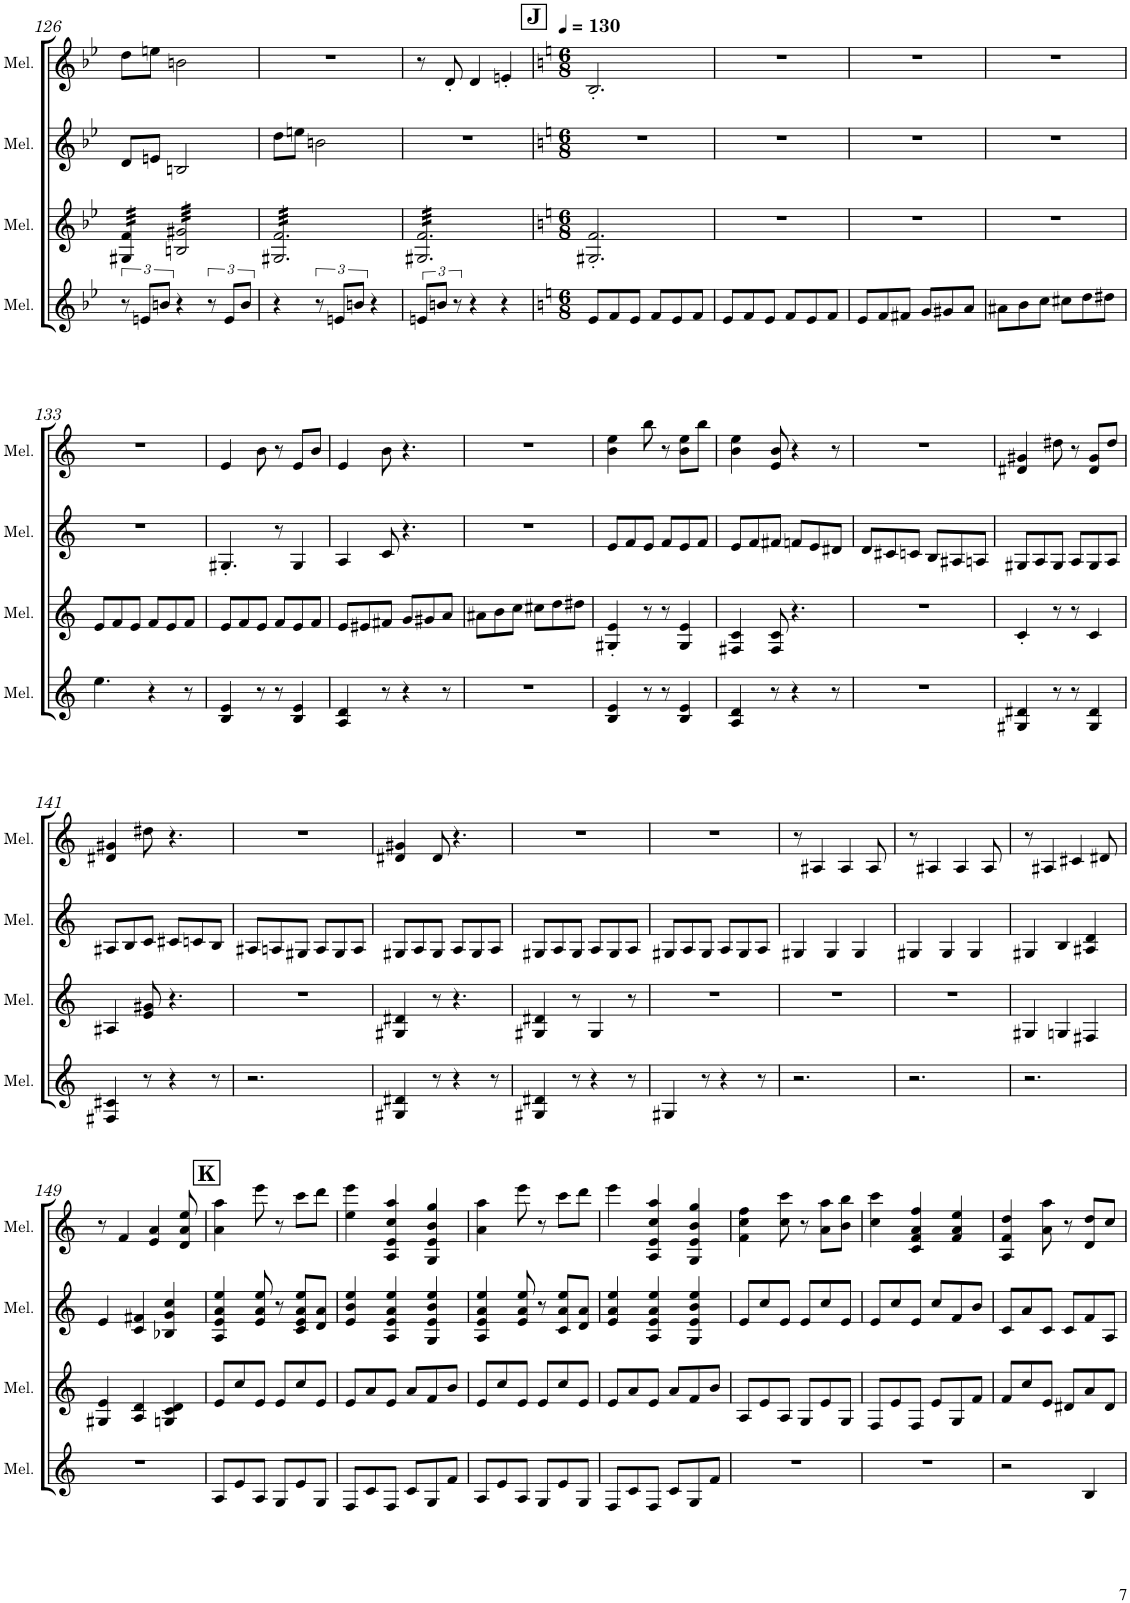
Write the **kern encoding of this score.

**kern	**kern	**kern	**kern
*part4	*part3	*part2	*part1
*staff4	*staff3	*staff2	*staff1
*I"Melodica	*I"Melodica	*I"Melodica	*I"Melodica
*I'Mel.	*I'Mel.	*I'Mel.	*I'Mel.
!!LO:PB:g=z
*clefG2	*clefG2	*clefG2	*clefG2
*k[b-e-]	*k[b-e-]	*k[b-e-]	*k[b-e-]
*M3/4	*M3/4	*M3/4	*M3/4
=126	=126	=126	=126
*	*tremolo	*	*
12r	32G#X/ 32f/LLL	8d/L	8dd\L
.	32G#X/ 32f/	.	.
.	32G#X/ 32f/	.	.
12en/L	.	.	.
.	32G#X/ 32f/	.	.
.	32G#X/ 32f/	8en/J	8een\J
.	32G#X/ 32f/	.	.
12bn/J	.	.	.
.	32G#X/ 32f/	.	.
.	32G#X/ 32f/JJJ	.	.
4r	32Bn/ 32g#X/LLL	2Bn/	2bn\
.	32Bn/ 32g#X/	.	.
.	32Bn/ 32g#X/	.	.
.	32Bn/ 32g#X/	.	.
.	32Bn/ 32g#X/	.	.
.	32Bn/ 32g#X/	.	.
.	32Bn/ 32g#X/	.	.
.	32Bn/ 32g#X/	.	.
12r	32Bn/ 32g#X/	.	.
.	32Bn/ 32g#X/	.	.
.	32Bn/ 32g#X/	.	.
12e/L	.	.	.
.	32Bn/ 32g#X/	.	.
.	32Bn/ 32g#X/	.	.
.	32Bn/ 32g#X/	.	.
12b/J	.	.	.
.	32Bn/ 32g#X/	.	.
.	32Bn/ 32g#X/JJJ	.	.
=127	=127	=127	=127
4r	32G#X/ 32f/LLL	8dd\L	2.r
.	32G#X/ 32f/	.	.
.	32G#X/ 32f/	.	.
.	32G#X/ 32f/	.	.
.	32G#X/ 32f/	8een\J	.
.	32G#X/ 32f/	.	.
.	32G#X/ 32f/	.	.
.	32G#X/ 32f/	.	.
12r	32G#X/ 32f/	2bn\	.
.	32G#X/ 32f/	.	.
.	32G#X/ 32f/	.	.
12en/L	.	.	.
.	32G#X/ 32f/	.	.
.	32G#X/ 32f/	.	.
.	32G#X/ 32f/	.	.
12bn/J	.	.	.
.	32G#X/ 32f/	.	.
.	32G#X/ 32f/	.	.
4r	32G#X/ 32f/	.	.
.	32G#X/ 32f/	.	.
.	32G#X/ 32f/	.	.
.	32G#X/ 32f/	.	.
.	32G#X/ 32f/	.	.
.	32G#X/ 32f/	.	.
.	32G#X/ 32f/	.	.
.	32G#X/ 32f/JJJ	.	.
=128	=128	=128	=128
12en/L	32G#X/ 32f/LLL	2.r	8r
.	32G#X/ 32f/	.	.
.	32G#X/ 32f/	.	.
12bn/J	.	.	.
.	32G#X/ 32f/	.	.
.	32G#X/ 32f/	.	8d'/
.	32G#X/ 32f/	.	.
12r	.	.	.
.	32G#X/ 32f/	.	.
.	32G#X/ 32f/	.	.
4r	32G#X/ 32f/	.	4d/
.	32G#X/ 32f/	.	.
.	32G#X/ 32f/	.	.
.	32G#X/ 32f/	.	.
.	32G#X/ 32f/	.	.
.	32G#X/ 32f/	.	.
.	32G#X/ 32f/	.	.
.	32G#X/ 32f/	.	.
4r	32G#X/ 32f/	.	4en'/
.	32G#X/ 32f/	.	.
.	32G#X/ 32f/	.	.
.	32G#X/ 32f/	.	.
.	32G#X/ 32f/	.	.
.	32G#X/ 32f/	.	.
.	32G#X/ 32f/	.	.
.	32G#X/ 32f/JJJ	.	.
*	*Xtremolo	*	*
=129	=129	=129	=129
!!LO:REH:place=s1:a:B:cj:fs=14:t=J
*k[]	*k[]	*k[]	*k[]
*M6/8	*M6/8	*M6/8	*M6/8
*	*	*	*MM130
8e/L	2.G#X/' 2.f/'	2.r	2.B'/
8f/	.	.	.
8e/J	.	.	.
8f/L	.	.	.
8e/	.	.	.
8f/J	.	.	.
=130	=130	=130	=130
8e/L	2.r	2.r	2.r
8f/	.	.	.
8e/J	.	.	.
8f/L	.	.	.
8e/	.	.	.
8f/J	.	.	.
=131	=131	=131	=131
8e/L	2.r	2.r	2.r
8f/	.	.	.
8f#X/J	.	.	.
8g/L	.	.	.
8g#X/	.	.	.
8a/J	.	.	.
=132	=132	=132	=132
8a#X\L	2.r	2.r	2.r
8b\	.	.	.
8cc\J	.	.	.
8cc#X\L	.	.	.
8dd\	.	.	.
8dd#X\J	.	.	.
!!LO:LB:g=z
=133	=133	=133	=133
4.ee\	8e/L	2.r	2.r
.	8f/	.	.
.	8e/J	.	.
4r	8f/L	.	.
.	8e/	.	.
8r	8f/J	.	.
=134	=134	=134	=134
4B/ 4e/	8e/L	4.G#X'/	4e/
.	8f/	.	.
8r	8e/J	.	8b\
8r	8f/L	8r	8r
4B/ 4e/	8e/	4G#/	8e/L
.	8f/J	.	8b/J
=135	=135	=135	=135
4A/ 4d/	8e/L	4A/	4e/
.	8e#X/	.	.
8r	8f#X/J	8c/	8b\
4r	8g/L	4.r	4.r
.	8g#X/	.	.
8r	8a/J	.	.
=136	=136	=136	=136
2.r	8a#X\L	2.r	2.r
.	8b\	.	.
.	8cc\J	.	.
.	8cc#X\L	.	.
.	8dd\	.	.
.	8dd#X\J	.	.
=137	=137	=137	=137
4B/ 4e/	4G#X/' 4e/'	8e/L	4b\ 4ee\
.	.	8f/	.
8r	8r	8e/J	8bb\
8r	8r	8f/L	8r
4B/ 4e/	4G#/ 4e/	8e/	8b\ 8ee\L
.	.	8f/J	8bb\J
=138	=138	=138	=138
4A/ 4d/	4F#X/ 4c/	8e/L	4b\ 4ee\
.	.	8f/	.
8r	8F#/ 8c/	8f#X/J	8e/ 8b/
4r	4.r	8fn/L	4r
.	.	8e/	.
8r	.	8d#X/J	8r
=139	=139	=139	=139
2.r	2.r	8d/L	2.r
.	.	8c#X/	.
.	.	8cn/J	.
.	.	8B/L	.
.	.	8A#X/	.
.	.	8An/J	.
=140	=140	=140	=140
4G#X/ 4d#X/	4c'/	8G#X/L	4d#X/ 4g#X/
.	.	8A/	.
8r	8r	8G#/J	8dd#X\
8r	8r	8A/L	8r
4G#/ 4d#/	4c/	8G#/	8d#/ 8g#/L
.	.	8A/J	8dd#/J
!!LO:LB:g=z
=141	=141	=141	=141
4F#X/ 4c#X/	4A#X/	8A#X/L	4d#X/ 4g#X/
.	.	8B/	.
8r	8e/ 8g#X/	8c/J	8dd#X\
4r	4.r	8c#X/L	4.r
.	.	8cn/	.
8r	.	8B/J	.
=142	=142	=142	=142
2.r	2.r	8A#X/L	2.r
.	.	8An/	.
.	.	8G#X/J	.
.	.	8A/L	.
.	.	8G#/	.
.	.	8A/J	.
=143	=143	=143	=143
4G#X/ 4d#X/	4G#X/ 4d#X/	8G#X/L	4d#X/ 4g#X/
.	.	8A/	.
8r	8r	8G#/J	8d#/
4r	4.r	8A/L	4.r
.	.	8G#/	.
8r	.	8A/J	.
=144	=144	=144	=144
4G#X/ 4d#X/	4G#X/ 4d#X/	8G#X/L	2.r
.	.	8A/	.
8r	8r	8G#/J	.
4r	4G#/	8A/L	.
.	.	8G#/	.
8r	8r	8A/J	.
=145	=145	=145	=145
4G#X/	2.r	8G#X/L	2.r
.	.	8A/	.
8r	.	8G#/J	.
4r	.	8A/L	.
.	.	8G#/	.
8r	.	8A/J	.
=146	=146	=146	=146
2.r	2.r	4G#X/	8r
.	.	.	4A#X/
.	.	4G#/	.
.	.	.	4A#/
.	.	4G#/	.
.	.	.	8A#/
=147	=147	=147	=147
2.r	2.r	4G#X/	8r
.	.	.	4A#X/
.	.	4G#/	.
.	.	.	4A#/
.	.	4G#/	.
.	.	.	8A#/
=148	=148	=148	=148
2.r	4G#X/	4G#X/	8r
.	.	.	4A#X/
.	4Gn/	4B/	.
.	.	.	4c#X/
.	4F#X/	4A#X/ 4d/	.
.	.	.	8d#X/
!!LO:LB:g=z
=149	=149	=149	=149
2.r	4G#X/ 4e/	4e/	8r
.	.	.	4f/
.	4A/ 4d/	4c/ 4f#X/	.
.	.	.	4e/ 4a/
.	4Gn/ 4c/ 4d/	4B-X/ 4g/ 4cc/	.
.	.	.	8d/ 8a/ 8ee/
!!LO:REH:place=s1:a:B:cj:fs=14:t=K
=150	=150	=150	=150
8A/L	8e/L	4A/ 4e/ 4a/ 4ee/	4a\ 4aa\
8e/	8cc/	.	.
8A/J	8e/J	8e/ 8a/ 8ee/	8eee\
8G/L	8e/L	8r	8r
8e/	8cc/	8c/ 8e/ 8a/ 8ee/L	8ccc\L
8G/J	8e/J	8d/ 8a/J	8ddd\J
=151	=151	=151	=151
8F/L	8e/L	4e/ 4b/ 4ee/	4ee\ 4eee\
8c/	8a/	.	.
8F/J	8e/J	4A/ 4e/ 4a/ 4ee/	4A/ 4e/ 4cc/ 4aa/
8c/L	8a/L	.	.
8G/	8f/	4G/ 4e/ 4b/ 4ee/	4G/ 4e/ 4b/ 4gg/
8f/J	8b/J	.	.
=152	=152	=152	=152
8A/L	8e/L	4A/ 4e/ 4a/ 4ee/	4a\ 4aa\
8e/	8cc/	.	.
8A/J	8e/J	8e/ 8a/ 8ee/	8eee\
8G/L	8e/L	8r	8r
8e/	8cc/	8c/ 8a/ 8ee/L	8ccc\L
8G/J	8e/J	8d/ 8a/J	8ddd\J
=153	=153	=153	=153
8F/L	8e/L	4e/ 4a/ 4ee/	4eee\
8c/	8a/	.	.
8F/J	8e/J	4A/ 4e/ 4a/ 4ee/	4A/ 4e/ 4cc/ 4aa/
8c/L	8a/L	.	.
8G/	8f/	4G/ 4e/ 4b/ 4ee/	4G/ 4e/ 4b/ 4gg/
8f/J	8b/J	.	.
=154	=154	=154	=154
2.r	8A/L	8e/L	4f\ 4cc\ 4ff\
.	8e/	8cc/	.
.	8A/J	8e/J	8cc\ 8ccc\
.	8G/L	8e/L	8r
.	8e/	8cc/	8a\ 8aa\L
.	8G/J	8e/J	8b\ 8bb\J
=155	=155	=155	=155
2.r	8F/L	8e/L	4cc\ 4ccc\
.	8e/	8cc/	.
.	8F/J	8e/J	4c/ 4f/ 4a/ 4ff/
.	8e/L	8cc/L	.
.	8G/	8f/	4f/ 4a/ 4ee/
.	8f/J	8b/J	.
=156	=156	=156	=156
2r	8f/L	8c/L	4A/ 4f/ 4dd/
.	8cc/	8a/	.
.	8e/J	8c/J	8a\ 8aa\
.	8d#X/L	8c/L	8r
4B/	8a/	8f/	8d/ 8dd/L
.	8d#/J	8A/J	8cc/J
=	=	=	=
*-	*-	*-	*-
